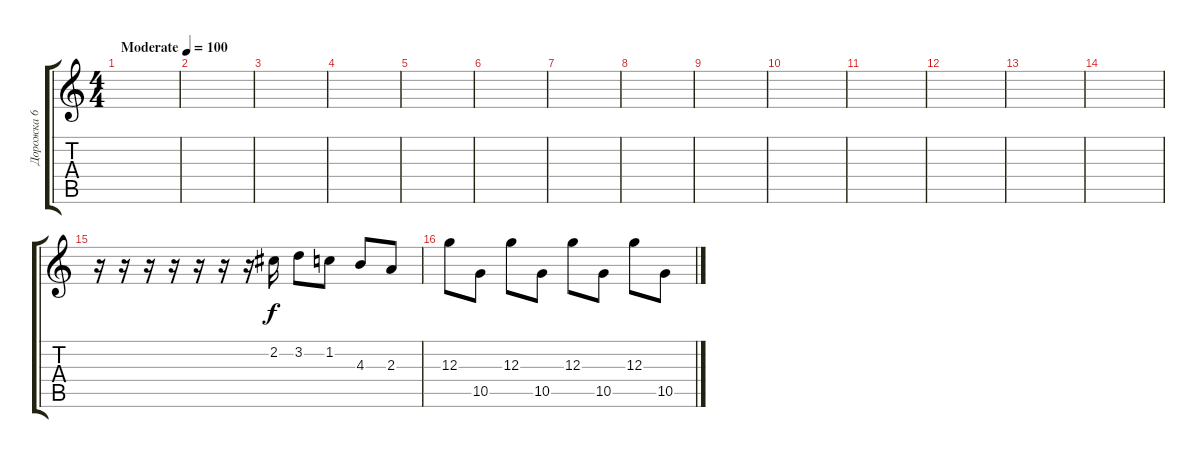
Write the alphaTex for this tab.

\track ("Дорожка 6" "Дорожка 6") {instrument acousticguitarsteel}
\staff {score tabs}
\tuning (E4 B3 G3 D3 A2 E2) {hide}
\ts (4 4)
\tempo (100 "Moderate")
\clef g2
\ks c
|
|
|
|
|
|
|
|
|
|
|
|
|
|
r.16 r.16 r.16 r.16 r.16 r.16 r.16 2.2.16 3.2.8 1.2.8 4.3.8 2.3.8 |
12.3.8 10.5.8 12.3.8 10.5.8 12.3.8 10.5.8 12.3.8 10.5.8
